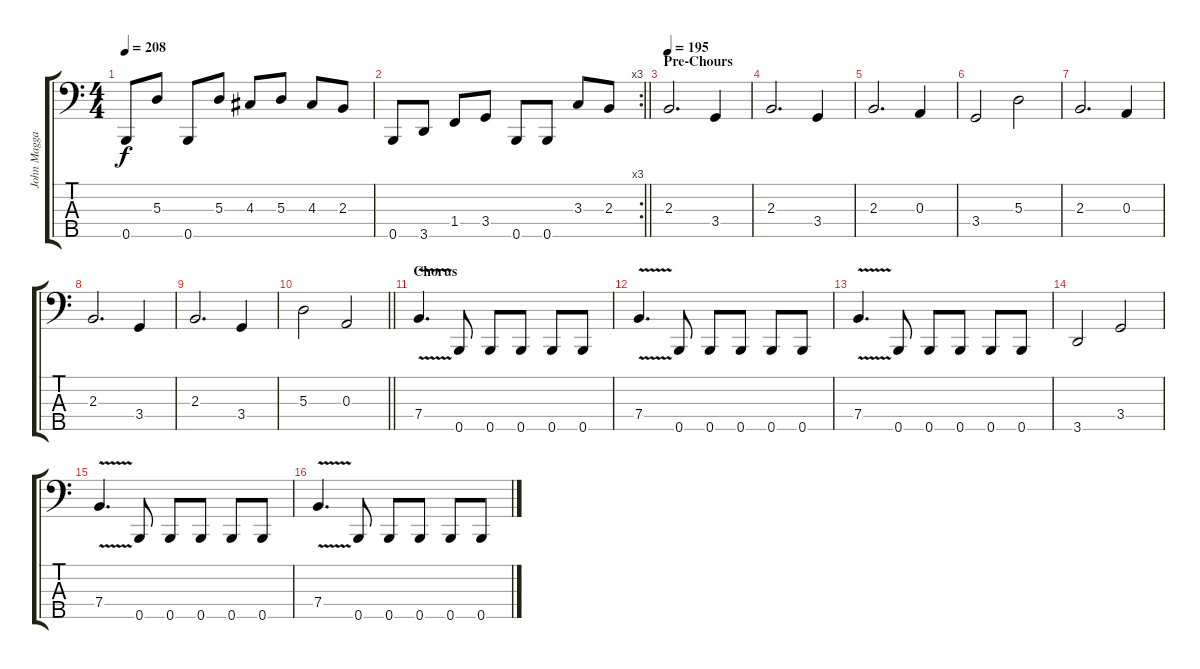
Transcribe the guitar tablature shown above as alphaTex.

\track ("John Maggard" "John Magga") {instrument electricbassfinger}
\staff {score tabs}
\tuning (G2 D2 A1 E1 B0) {hide}
\ts (4 4)
\tempo 208
\clef f4
\ks c
0.5.8{dy f} 5.3.8 0.5.8 5.3.8 4.3.8 5.3.8 4.3.8 2.3.8 |
\rc 3
\barLineRight lightlight
0.5.8 3.5.8 1.4.8 3.4.8 0.5.8 0.5.8 3.3.8 2.3.8 |
\section ("" "Pre-Chours")
\tempo 195
2.3.2{d} 3.4.4 |
2.3.2{d} 3.4.4 |
2.3.2{d} 0.3.4 |
3.4.2 5.3.2 |
2.3.2{d} 0.3.4 |
2.3.2{d} 3.4.4 |
2.3.2{d} 3.4.4 |
\barLineRight lightlight
5.3.2 0.3.2 |
\section ("" "Chorus")
7.4{v}.4{d} 0.5.8 0.5.8 0.5.8 0.5.8 0.5.8 |
7.4{v}.4{d} 0.5.8 0.5.8 0.5.8 0.5.8 0.5.8 |
7.4{v}.4{d} 0.5.8 0.5.8 0.5.8 0.5.8 0.5.8 |
3.5.2 3.4.2 |
7.4{v}.4{d} 0.5.8 0.5.8 0.5.8 0.5.8 0.5.8 |
7.4{v}.4{d} 0.5.8 0.5.8 0.5.8 0.5.8 0.5.8
